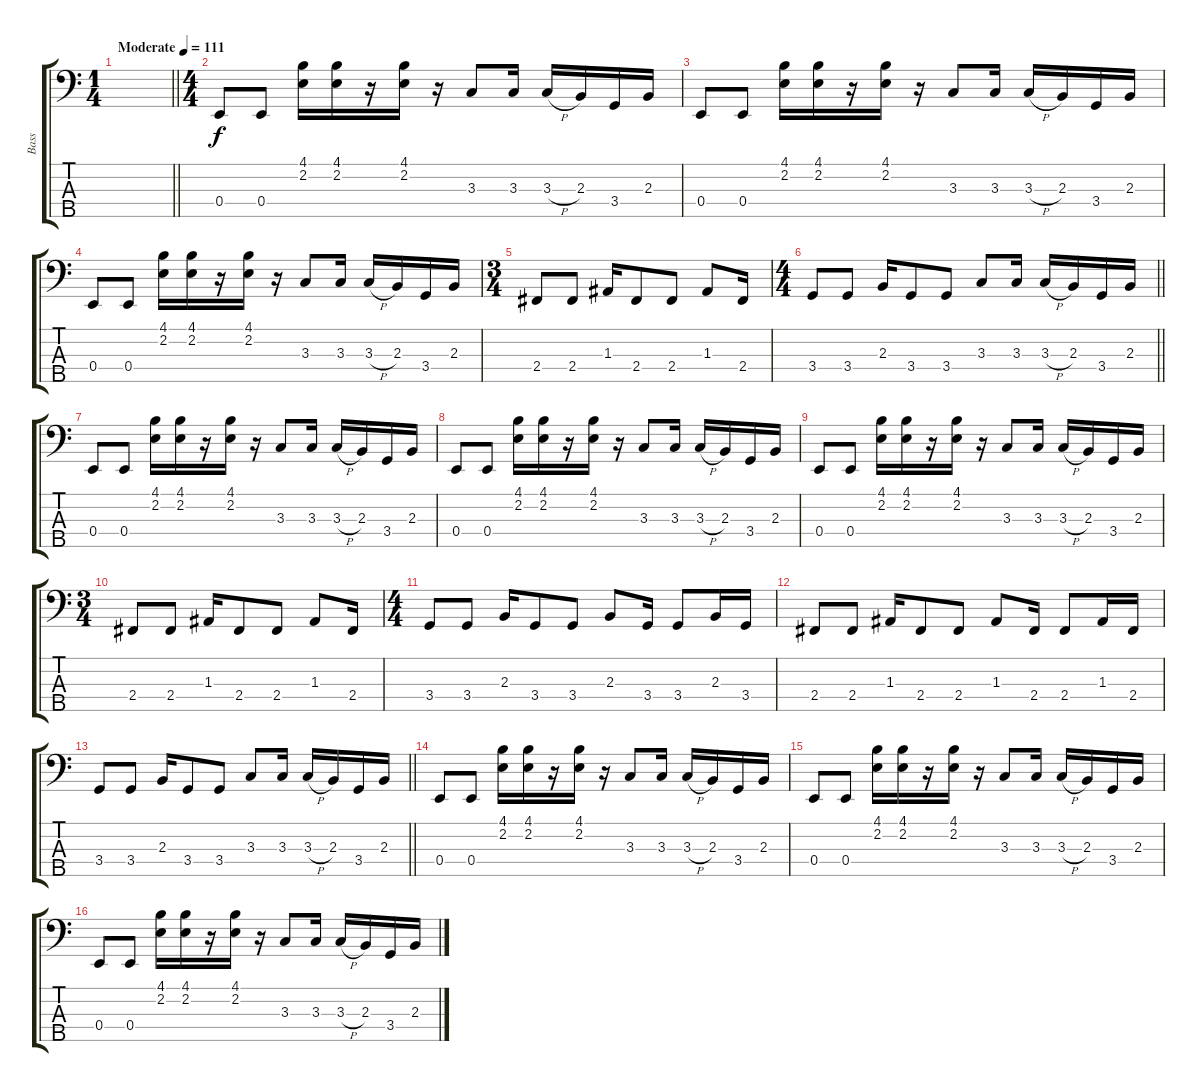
\track ("Bass" "Bass") {instrument slapbass1}
\staff {score tabs}
\tuning (G2 D2 A1 E1 B0) {hide}
\ts (1 4)
\tempo (111 "Moderate")
\clef f4
\barLineRight lightlight
\ks c
|
\ts (4 4)
0.4.8 0.4.8 (4.1 2.2).16 (4.1 2.2).16 r.16 (4.1 2.2).16 r.16 3.3.8 3.3.16 3.3{h}.16 2.3.16 3.4.16 2.3.16 |
0.4.8 0.4.8 (4.1 2.2).16 (4.1 2.2).16 r.16 (4.1 2.2).16 r.16 3.3.8 3.3.16 3.3{h}.16 2.3.16 3.4.16 2.3.16 |
0.4.8 0.4.8 (4.1 2.2).16 (4.1 2.2).16 r.16 (4.1 2.2).16 r.16 3.3.8 3.3.16 3.3{h}.16 2.3.16 3.4.16 2.3.16 |
\ts (3 4)
2.4.8 2.4.8 1.3.16 2.4.8 2.4.8 1.3.8 2.4.16 |
\ts (4 4)
\barLineRight lightlight
3.4.8 3.4.8 2.3.16 3.4.8 3.4.8 3.3.8 3.3.16 3.3{h}.16 2.3.16 3.4.16 2.3.16 |
0.4.8 0.4.8 (4.1 2.2).16 (4.1 2.2).16 r.16 (4.1 2.2).16 r.16 3.3.8 3.3.16 3.3{h}.16 2.3.16 3.4.16 2.3.16 |
0.4.8 0.4.8 (4.1 2.2).16 (4.1 2.2).16 r.16 (4.1 2.2).16 r.16 3.3.8 3.3.16 3.3{h}.16 2.3.16 3.4.16 2.3.16 |
0.4.8 0.4.8 (4.1 2.2).16 (4.1 2.2).16 r.16 (4.1 2.2).16 r.16 3.3.8 3.3.16 3.3{h}.16 2.3.16 3.4.16 2.3.16 |
\ts (3 4)
2.4.8 2.4.8 1.3.16 2.4.8 2.4.8 1.3.8 2.4.16 |
\ts (4 4)
3.4.8 3.4.8 2.3.16 3.4.8 3.4.8 2.3.8 3.4.16 3.4.8 2.3.16 3.4.16 |
2.4.8 2.4.8 1.3.16 2.4.8 2.4.8 1.3.8 2.4.16 2.4.8 1.3.16 2.4.16 |
\barLineRight lightlight
3.4.8 3.4.8 2.3.16 3.4.8 3.4.8 3.3.8 3.3.16 3.3{h}.16 2.3.16 3.4.16 2.3.16 |
0.4.8 0.4.8 (4.1 2.2).16 (4.1 2.2).16 r.16 (4.1 2.2).16 r.16 3.3.8 3.3.16 3.3{h}.16 2.3.16 3.4.16 2.3.16 |
0.4.8 0.4.8 (4.1 2.2).16 (4.1 2.2).16 r.16 (4.1 2.2).16 r.16 3.3.8 3.3.16 3.3{h}.16 2.3.16 3.4.16 2.3.16 |
0.4.8 0.4.8 (4.1 2.2).16 (4.1 2.2).16 r.16 (4.1 2.2).16 r.16 3.3.8 3.3.16 3.3{h}.16 2.3.16 3.4.16 2.3.16
